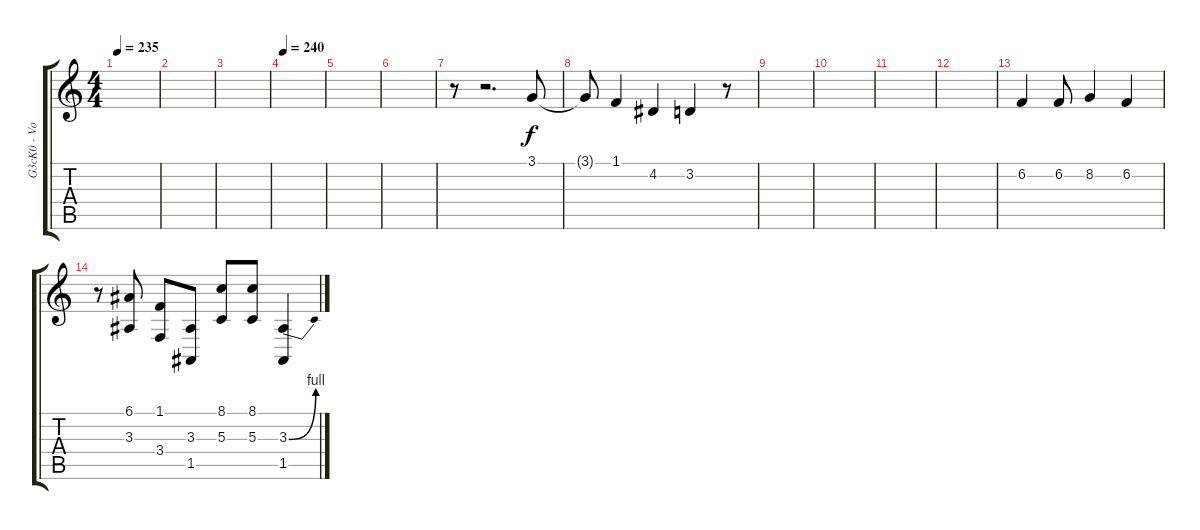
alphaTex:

\track ("G3cK0 - Voice" "G3cK0 - Vo") {instrument violin}
\staff {score tabs}
\tuning (E4 B3 G3 D3 A2 E2) {hide}
\ts (4 4)
\tempo 235
\clef g2
\ks c
|
|
|
\tempo 240
|
|
|
r.8 r.2{d} 3.1.8 |
3.1{t}.8 1.1.4 4.2.4 3.2.4 r.8 |
|
|
|
|
6.2.4 6.2.8 8.2.4 6.2.4 |
r.8 (6.1 3.3).8 (1.1 3.4).8 (3.3 1.5).8 (8.1 5.3).8 (8.1 5.3).8 (3.3{be (bend 0 0 60 4)} 1.5).4
